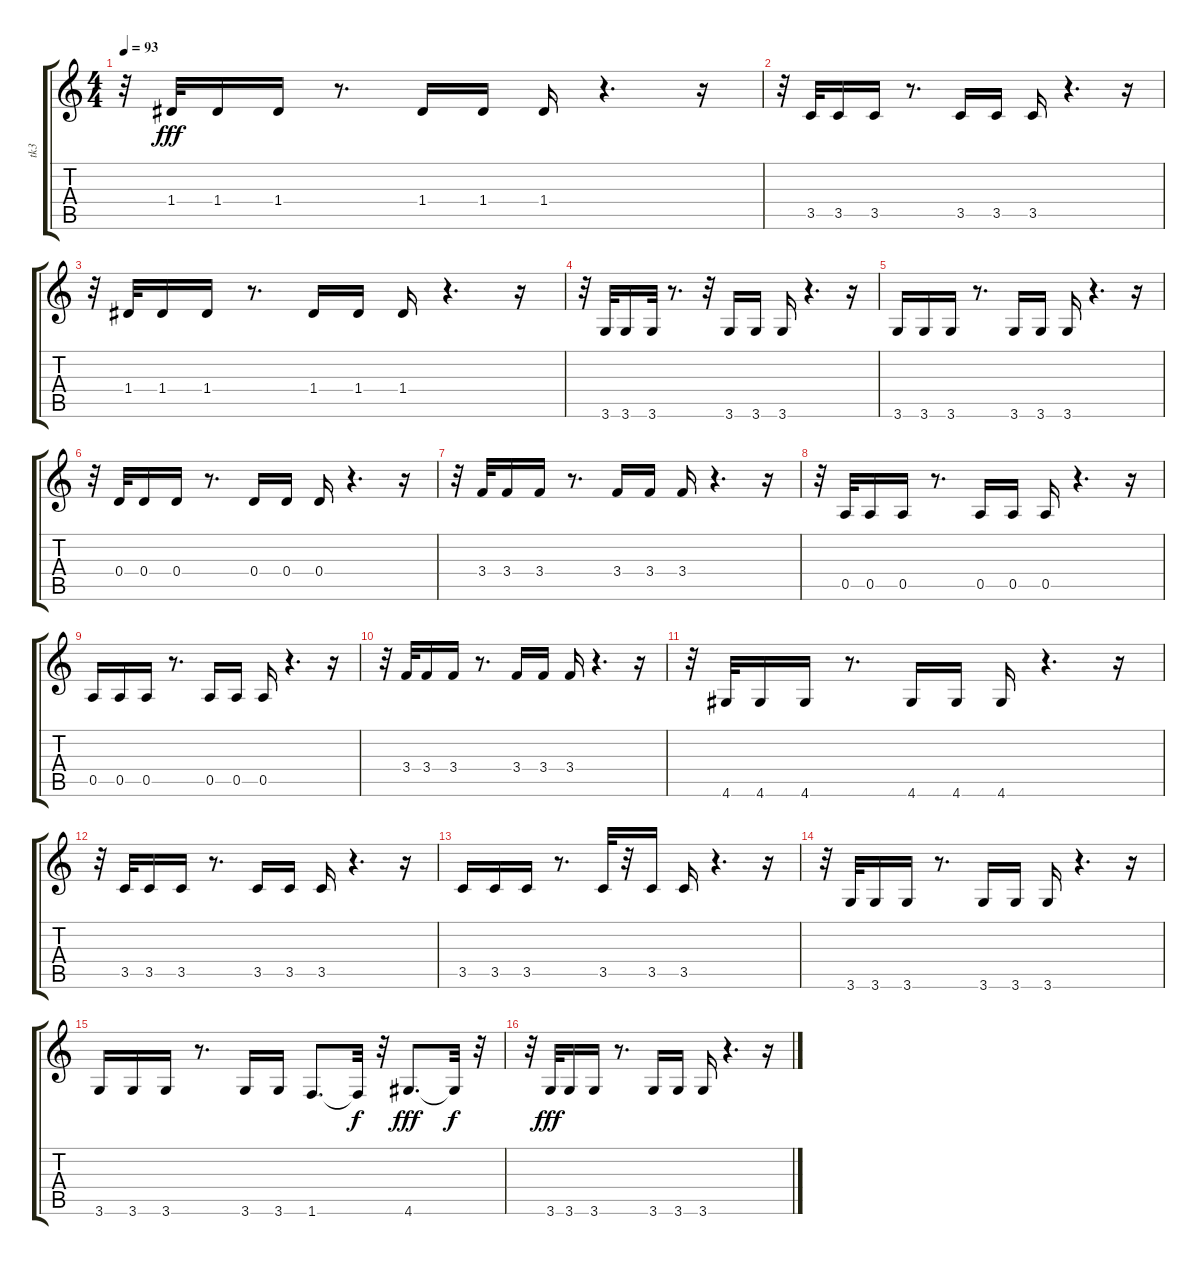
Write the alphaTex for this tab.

\track ("tk3" "tk3") {instrument electricbassfinger}
\staff {score tabs}
\tuning (E4 B3 G3 D3 A2 E2) {hide}
\ts (4 4)
\tempo 93
\clef g2
\ks c
r.32{dy fff} 1.4.32 1.4.16 1.4.16 r.8{d} 1.4.16 1.4.16 1.4.16 r.4{d} r.16 |
r.32 3.5.32 3.5.16 3.5.16 r.8{d} 3.5.16 3.5.16 3.5.16 r.4{d} r.16 |
r.32 1.4.32 1.4.16 1.4.16 r.8{d} 1.4.16 1.4.16 1.4.16 r.4{d} r.16 |
r.32 3.6.32 3.6.16 3.6.32 r.8{d} r.32 3.6.16 3.6.16 3.6.16 r.4{d} r.16 |
3.6.16 3.6.16 3.6.16 r.8{d} 3.6.16 3.6.16 3.6.16 r.4{d} r.16 |
r.32 0.4.32 0.4.16 0.4.16 r.8{d} 0.4.16 0.4.16 0.4.16 r.4{d} r.16 |
r.32 3.4.32 3.4.16 3.4.16 r.8{d} 3.4.16 3.4.16 3.4.16 r.4{d} r.16 |
r.32 0.5.32 0.5.16 0.5.16 r.8{d} 0.5.16 0.5.16 0.5.16 r.4{d} r.16 |
0.5.16 0.5.16 0.5.16 r.8{d} 0.5.16 0.5.16 0.5.16 r.4{d} r.16 |
r.32 3.4.32 3.4.16 3.4.16 r.8{d} 3.4.16 3.4.16 3.4.16 r.4{d} r.16 |
r.32 4.6.32 4.6.16 4.6.16 r.8{d} 4.6.16 4.6.16 4.6.16 r.4{d} r.16 |
r.32 3.5.32 3.5.16 3.5.16 r.8{d} 3.5.16 3.5.16 3.5.16 r.4{d} r.16 |
3.5.16 3.5.16 3.5.16 r.8{d} 3.5.32 r.32 3.5.16 3.5.16 r.4{d} r.16 |
r.32 3.6.32 3.6.16 3.6.16 r.8{d} 3.6.16 3.6.16 3.6.16 r.4{d} r.16 |
3.6.16 3.6.16 3.6.16 r.8{d} 3.6.16 3.6.16 1.6.8{d} 1.6{t}.32{dy f} r.32 4.6.8{d dy fff} 4.6{t}.32{dy f} r.32 |
r.32 3.6.32{dy fff} 3.6.16 3.6.16 r.8{d} 3.6.16 3.6.16 3.6.16 r.4{d} r.16
